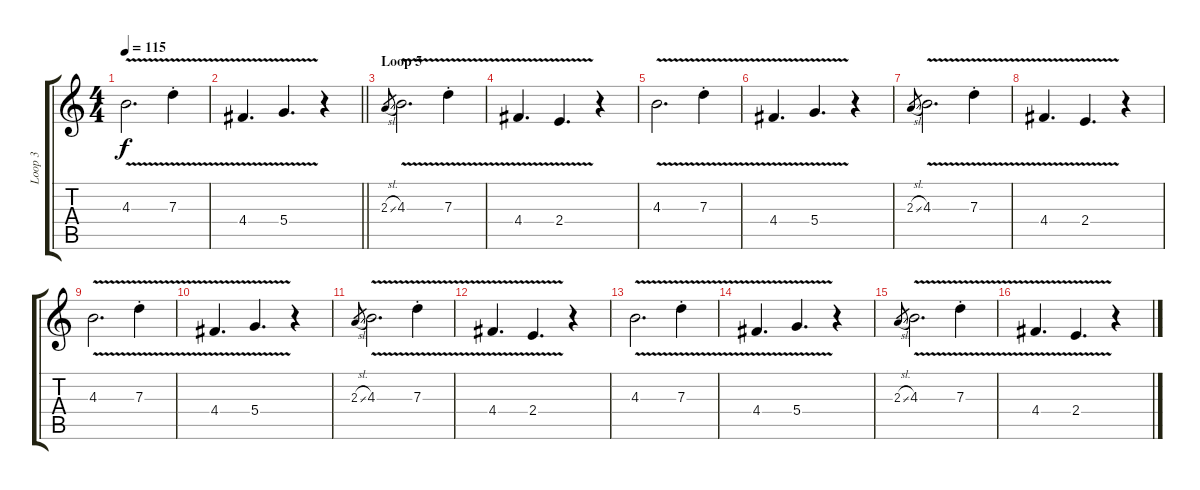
\track ("Loop 3" "Loop 3") {instrument electricguitarmuted}
\staff {score tabs}
\tuning (E4 B3 G3 D3 A2 E2) {hide}
\ts (4 4)
\tempo 115
\clef g2
\ks c
4.3{v}.2{d dy f} 7.3{v st}.4 |
\barLineRight lightlight
4.4{v}.4{d} 5.4{v}.4{d} r.4 |
\section ("" "Loop 5")
2.3{sl}.8{gr} 4.3{v}.2{d} 7.3{v st}.4 |
4.4{v}.4{d} 2.4{v}.4{d} r.4 |
4.3{v}.2{d} 7.3{v st}.4 |
4.4{v}.4{d} 5.4{v}.4{d} r.4 |
2.3{sl}.8{gr} 4.3{v}.2{d} 7.3{v st}.4 |
4.4{v}.4{d} 2.4{v}.4{d} r.4 |
4.3{v}.2{d} 7.3{v st}.4 |
4.4{v}.4{d} 5.4{v}.4{d} r.4 |
2.3{sl}.8{gr} 4.3{v}.2{d} 7.3{v st}.4 |
4.4{v}.4{d} 2.4{v}.4{d} r.4 |
4.3{v}.2{d} 7.3{v st}.4 |
4.4{v}.4{d volume 0} 5.4{v}.4{d} r.4 |
2.3{sl}.8{gr} 4.3{v}.2{d} 7.3{v st}.4 |
4.4{v}.4{d} 2.4{v}.4{d} r.4
